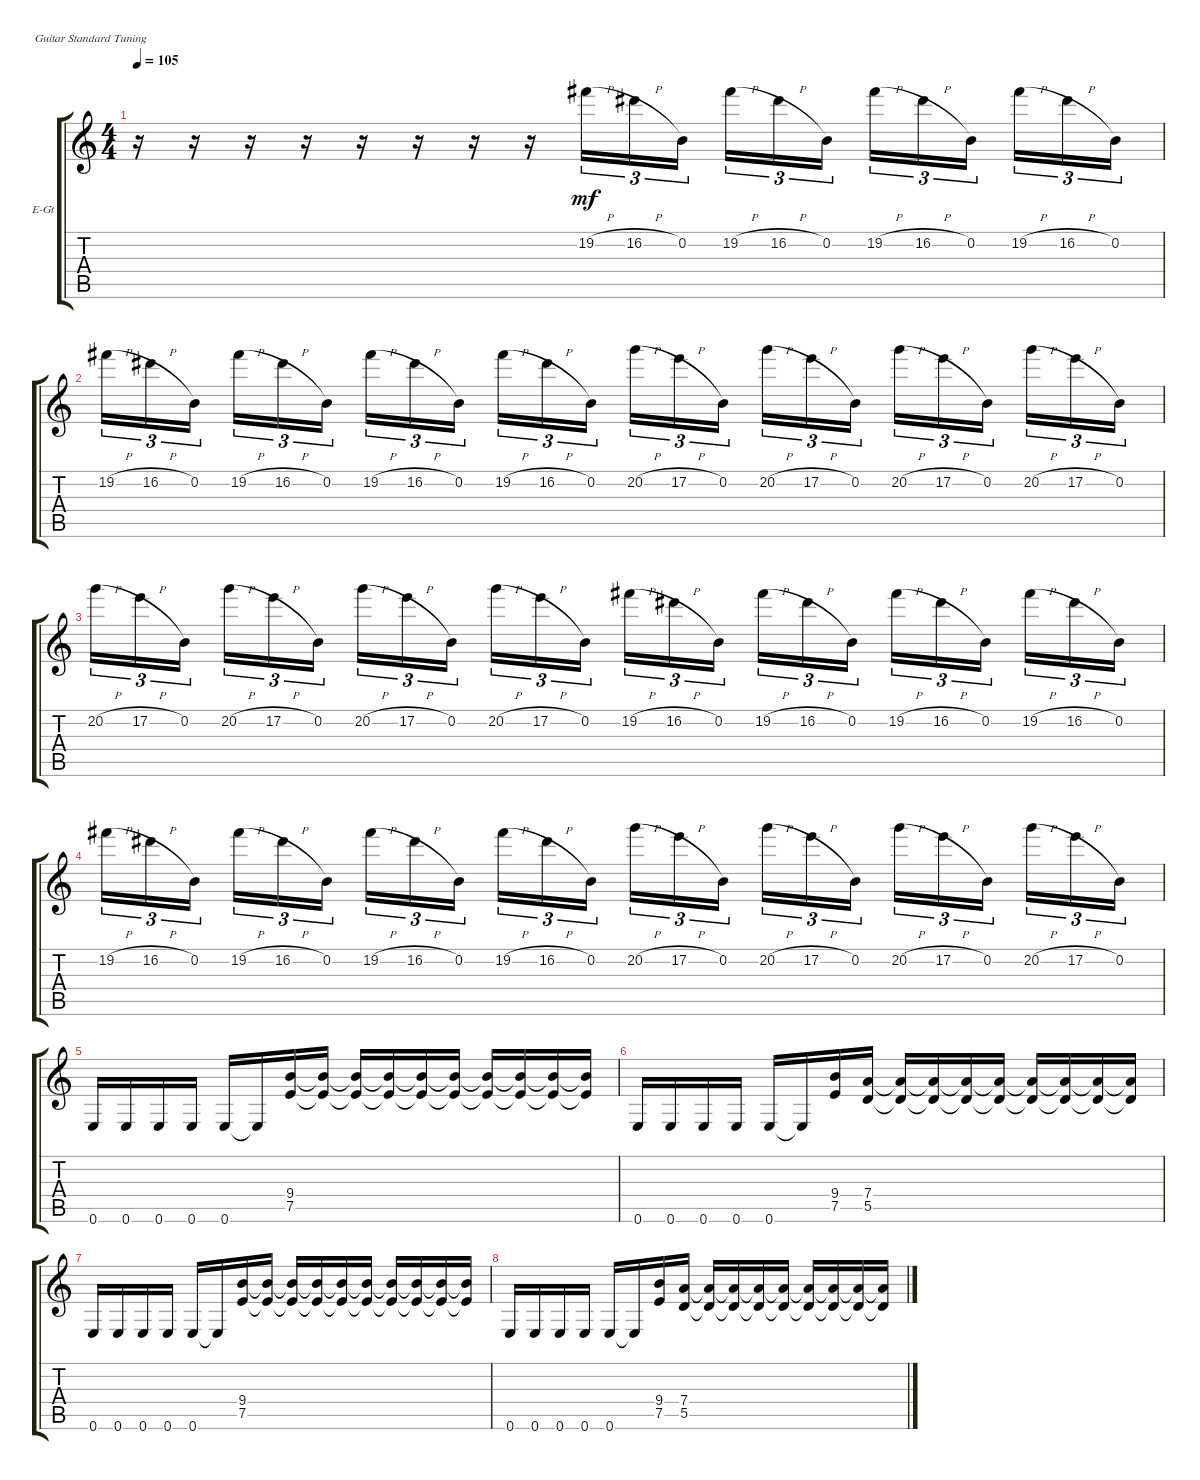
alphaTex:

\defaultSystemsLayout 4
\bracketExtendMode groupsimilarinstruments
\firstSystemTrackNameOrientation horizontal
\otherSystemsTrackNameOrientation horizontal
\track ("Electric Guitar" "E-Gt") {instrument distortionguitar}
\staff {score tabs}
\tuning (E4 B3 G3 D3 A2 E2)
\ts (4 4)
\tempo 105
\clef g2
\ks c
r.16{dy mf} r.16 r.16 r.16 r.16 r.16 r.16 r.16 19.2{h}.16{tu (3 2)} 16.2{h}.16{tu (3 2)} 0.2.16{tu (3 2)} 19.2{h}.16{tu (3 2)} 16.2{h}.16{tu (3 2)} 0.2.16{tu (3 2)} 19.2{h}.16{tu (3 2)} 16.2{h}.16{tu (3 2)} 0.2.16{tu (3 2)} 19.2{h}.16{tu (3 2)} 16.2{h}.16{tu (3 2)} 0.2.16{tu (3 2)} |
19.2{h}.16{tu (3 2)} 16.2{h}.16{tu (3 2)} 0.2.16{tu (3 2)} 19.2{h}.16{tu (3 2)} 16.2{h}.16{tu (3 2)} 0.2.16{tu (3 2)} 19.2{h}.16{tu (3 2)} 16.2{h}.16{tu (3 2)} 0.2.16{tu (3 2)} 19.2{h}.16{tu (3 2)} 16.2{h}.16{tu (3 2)} 0.2.16{tu (3 2)} 20.2{h}.16{tu (3 2)} 17.2{h}.16{tu (3 2)} 0.2.16{tu (3 2)} 20.2{h}.16{tu (3 2)} 17.2{h}.16{tu (3 2)} 0.2.16{tu (3 2)} 20.2{h}.16{tu (3 2)} 17.2{h}.16{tu (3 2)} 0.2.16{tu (3 2)} 20.2{h}.16{tu (3 2)} 17.2{h}.16{tu (3 2)} 0.2.16{tu (3 2)} |
20.2{h}.16{tu (3 2)} 17.2{h}.16{tu (3 2)} 0.2.16{tu (3 2)} 20.2{h}.16{tu (3 2)} 17.2{h}.16{tu (3 2)} 0.2.16{tu (3 2)} 20.2{h}.16{tu (3 2)} 17.2{h}.16{tu (3 2)} 0.2.16{tu (3 2)} 20.2{h}.16{tu (3 2)} 17.2{h}.16{tu (3 2)} 0.2.16{tu (3 2)} 19.2{h}.16{tu (3 2)} 16.2{h}.16{tu (3 2)} 0.2.16{tu (3 2)} 19.2{h}.16{tu (3 2)} 16.2{h}.16{tu (3 2)} 0.2.16{tu (3 2)} 19.2{h}.16{tu (3 2)} 16.2{h}.16{tu (3 2)} 0.2.16{tu (3 2)} 19.2{h}.16{tu (3 2)} 16.2{h}.16{tu (3 2)} 0.2.16{tu (3 2)} |
19.2{h}.16{tu (3 2)} 16.2{h}.16{tu (3 2)} 0.2.16{tu (3 2)} 19.2{h}.16{tu (3 2)} 16.2{h}.16{tu (3 2)} 0.2.16{tu (3 2)} 19.2{h}.16{tu (3 2)} 16.2{h}.16{tu (3 2)} 0.2.16{tu (3 2)} 19.2{h}.16{tu (3 2)} 16.2{h}.16{tu (3 2)} 0.2.16{tu (3 2)} 20.2{h}.16{tu (3 2)} 17.2{h}.16{tu (3 2)} 0.2.16{tu (3 2)} 20.2{h}.16{tu (3 2)} 17.2{h}.16{tu (3 2)} 0.2.16{tu (3 2)} 20.2{h}.16{tu (3 2)} 17.2{h}.16{tu (3 2)} 0.2.16{tu (3 2)} 20.2{h}.16{tu (3 2)} 17.2{h}.16{tu (3 2)} 0.2.16{tu (3 2)} |
0.6.16 0.6.16 0.6.16 0.6.16 0.6.16 0.6{t}.16 (7.5 9.4).16 (7.5{t} 9.4{t}).16 (7.5{t} 9.4{t}).16 (7.5{t} 9.4{t}).16 (7.5{t} 9.4{t}).16 (7.5{t} 9.4{t}).16 (7.5{t} 9.4{t}).16 (7.5{t} 9.4{t}).16 (7.5{t} 9.4{t}).16 (7.5{t} 9.4{t}).16 |
0.6.16 0.6.16 0.6.16 0.6.16 0.6.16 0.6{t}.16 (7.5 9.4).16 (5.5 7.4).16 (5.5{t} 7.4{t}).16 (5.5{t} 7.4{t}).16 (5.5{t} 7.4{t}).16 (5.5{t} 7.4{t}).16 (5.5{t} 7.4{t}).16 (5.5{t} 7.4{t}).16 (5.5{t} 7.4{t}).16 (5.5{t} 7.4{t}).16 |
0.6.16 0.6.16 0.6.16 0.6.16 0.6.16 0.6{t}.16 (7.5 9.4).16 (7.5{t} 9.4{t}).16 (7.5{t} 9.4{t}).16 (7.5{t} 9.4{t}).16 (7.5{t} 9.4{t}).16 (7.5{t} 9.4{t}).16 (7.5{t} 9.4{t}).16 (7.5{t} 9.4{t}).16 (7.5{t} 9.4{t}).16 (7.5{t} 9.4{t}).16 |
0.6.16 0.6.16 0.6.16 0.6.16 0.6.16 0.6{t}.16 (7.5 9.4).16 (5.5 7.4).16 (5.5{t} 7.4{t}).16 (5.5{t} 7.4{t}).16 (5.5{t} 7.4{t}).16 (5.5{t} 7.4{t}).16 (5.5{t} 7.4{t}).16 (5.5{t} 7.4{t}).16 (5.5{t} 7.4{t}).16 (5.5{t} 7.4{t}).16
